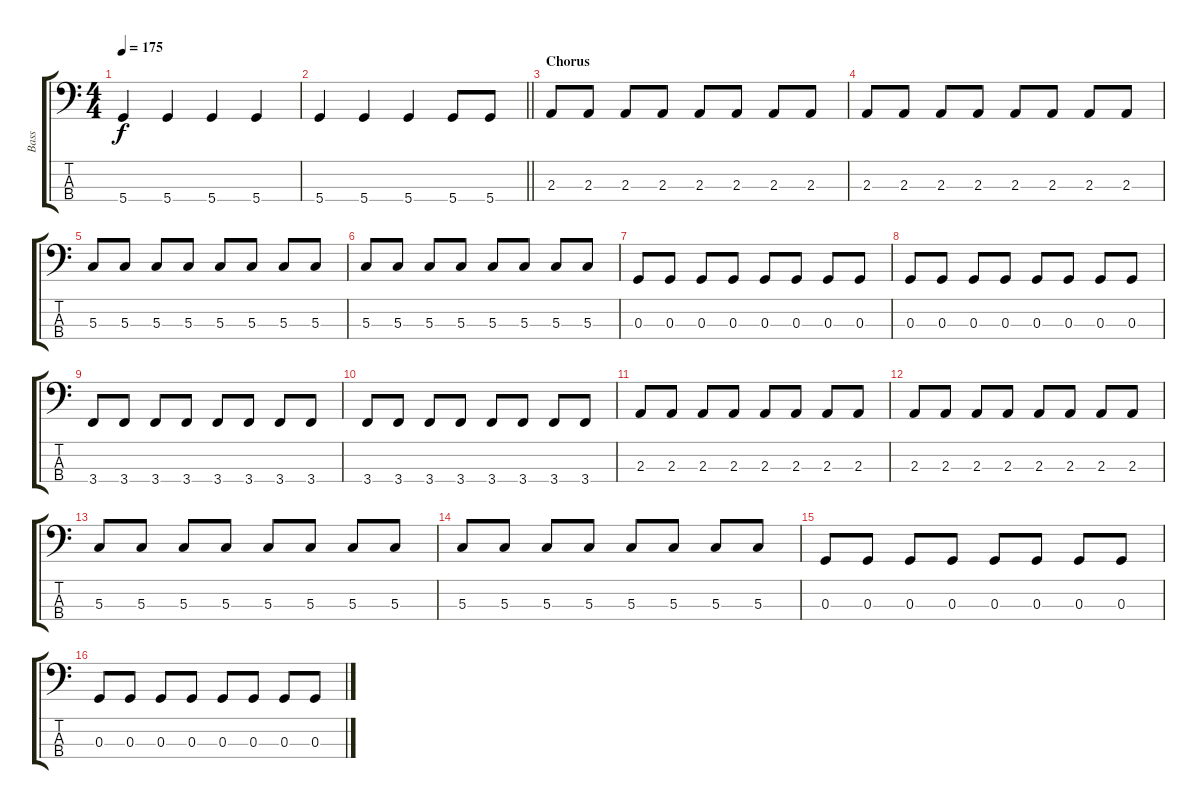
\track ("Bass" "Bass") {instrument electricbasspick}
\staff {score tabs}
\tuning (F2 C2 G1 D1) {hide}
\ts (4 4)
\tempo 175
\clef f4
\ks c
5.4.4{dy f} 5.4.4 5.4.4 5.4.4 |
\barLineRight lightlight
5.4.4 5.4.4 5.4.4 5.4.8 5.4.8 |
\section ("" "Chorus")
2.3.8 2.3.8 2.3.8 2.3.8 2.3.8 2.3.8 2.3.8 2.3.8 |
2.3.8 2.3.8 2.3.8 2.3.8 2.3.8 2.3.8 2.3.8 2.3.8 |
5.3.8 5.3.8 5.3.8 5.3.8 5.3.8 5.3.8 5.3.8 5.3.8 |
5.3.8 5.3.8 5.3.8 5.3.8 5.3.8 5.3.8 5.3.8 5.3.8 |
0.3.8 0.3.8 0.3.8 0.3.8 0.3.8 0.3.8 0.3.8 0.3.8 |
0.3.8 0.3.8 0.3.8 0.3.8 0.3.8 0.3.8 0.3.8 0.3.8 |
3.4.8 3.4.8 3.4.8 3.4.8 3.4.8 3.4.8 3.4.8 3.4.8 |
3.4.8 3.4.8 3.4.8 3.4.8 3.4.8 3.4.8 3.4.8 3.4.8 |
2.3.8 2.3.8 2.3.8 2.3.8 2.3.8 2.3.8 2.3.8 2.3.8 |
2.3.8 2.3.8 2.3.8 2.3.8 2.3.8 2.3.8 2.3.8 2.3.8 |
5.3.8 5.3.8 5.3.8 5.3.8 5.3.8 5.3.8 5.3.8 5.3.8 |
5.3.8 5.3.8 5.3.8 5.3.8 5.3.8 5.3.8 5.3.8 5.3.8 |
0.3.8 0.3.8 0.3.8 0.3.8 0.3.8 0.3.8 0.3.8 0.3.8 |
0.3.8 0.3.8 0.3.8 0.3.8 0.3.8 0.3.8 0.3.8 0.3.8
